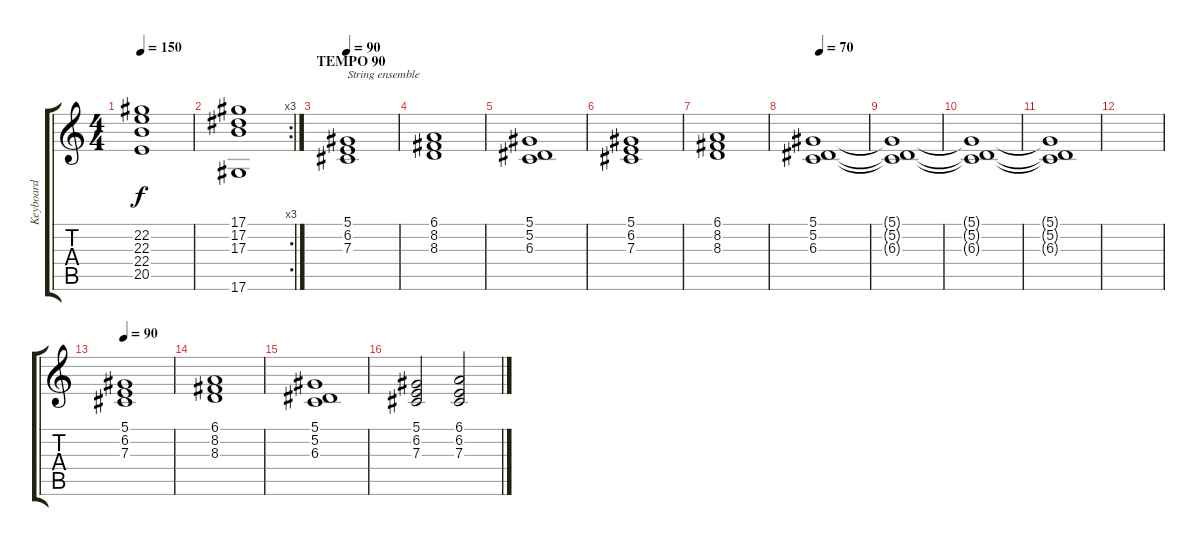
\track ("Keyboard" "Keyboard") {instrument stringensemble1}
\staff {score tabs}
\tuning (Eb4 Bb3 Gb3 Db3 Ab2 Eb2) {hide}
\ts (4 4)
\tempo 150
\clef g2
\ks c
(22.2 22.3 22.4 20.5).1{dy f} |
\rc 3
(17.1 17.2 17.3 17.6).1 |
\section ("" "TEMPO 90")
\tempo 90
(5.1 6.2 7.3).1{txt "String ensemble" instrument stringensemble1} |
(6.1 8.2 8.3).1 |
(5.1 5.2 6.3).1 |
(5.1 6.2 7.3).1 |
(6.1 8.2 8.3).1 |
\tempo 70
(5.1 5.2 6.3).1 |
(5.1{t} 5.2{t} 6.3{t}).1 |
(5.1{t} 5.2{t} 6.3{t}).1 |
(5.1{t} 5.2{t} 6.3{t}).1 |
|
\tempo 90
(5.1 6.2 7.3).1 |
(6.1 8.2 8.3).1 |
(5.1 5.2 6.3).1 |
(5.1 6.2 7.3).2 (6.1 6.2 7.3).2
